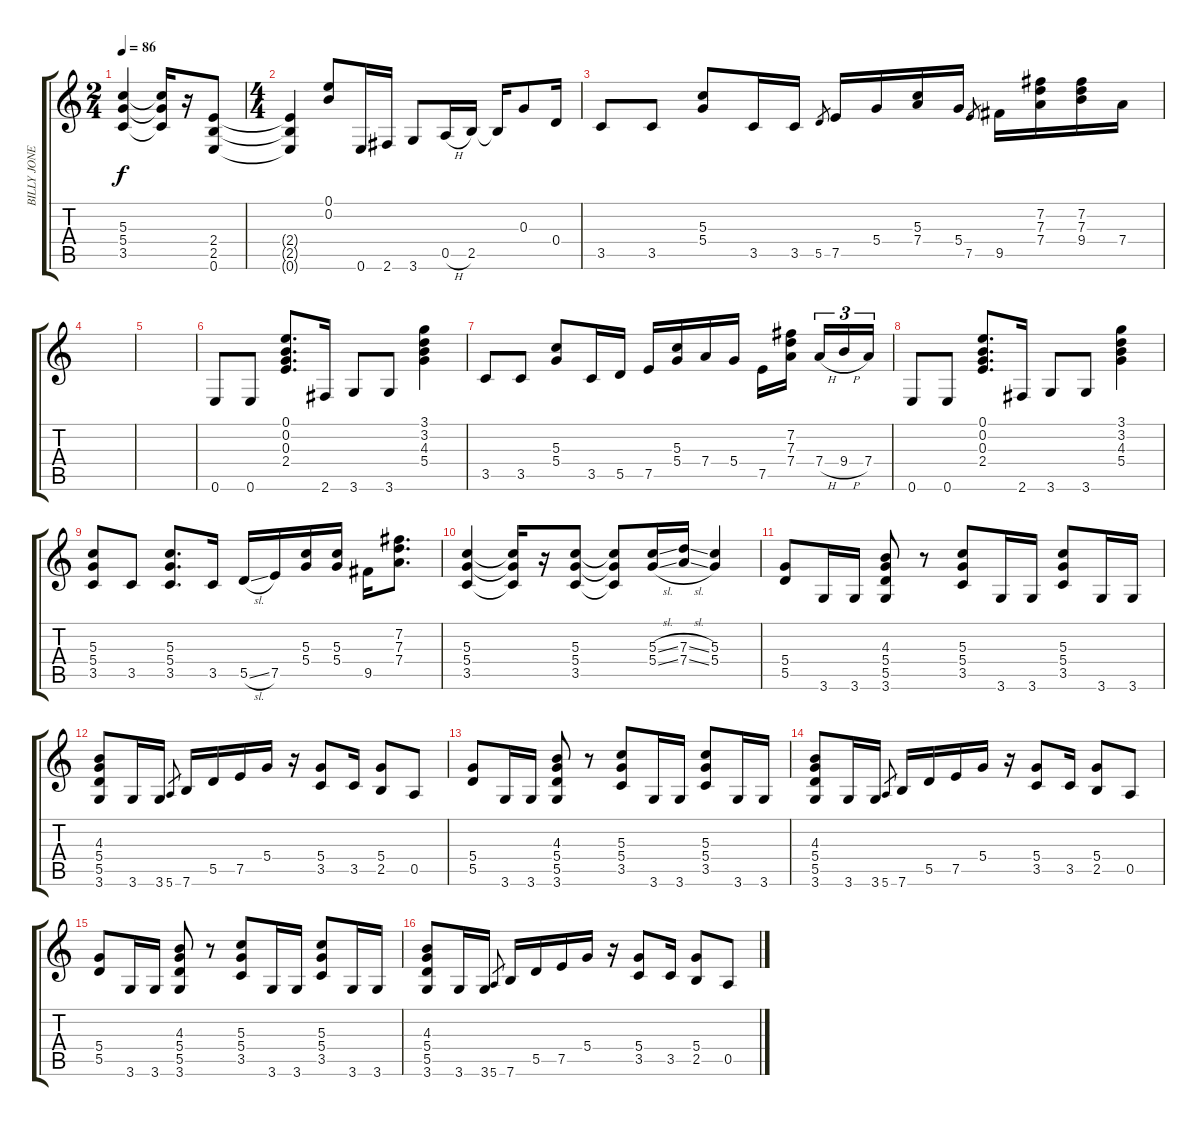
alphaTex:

\track ("BILLY JONES" "BILLY JONE") {instrument electricguitarclean}
\staff {score tabs}
\tuning (E4 B3 G3 D3 A2 E2) {hide}
\ts (2 4)
\tempo 86
\clef g2
\ks c
(5.3 5.4 3.5).4{dy f} (5.3{t} 5.4{t} 3.5{t}).16 r.16 (2.4 2.5 0.6).8 |
\ts (4 4)
(2.4{t} 2.5{t} 0.6{t}).4 (0.1 0.2).8 0.6.16 2.6.16 3.6.8 0.5{h}.16 2.5.16 2.5{t}.16 0.3.8 0.4.16 |
3.5.8 3.5.8 (5.3 5.4).8 3.5.16 3.5.16 5.5.8{gr} 7.5.16 5.4.16 (5.3 7.4).16 5.4.16 7.5.8{gr} 9.5.16 (7.2 7.3 7.4).16 (7.2 7.3 9.4).16 7.4.16 |
|
|
0.6.8 0.6.8 (0.1 0.2 0.3 2.4).8{d} 2.6.16 3.6.8 3.6.8 (3.1 3.2 4.3 5.4).4 |
3.5.8 3.5.8 (5.3 5.4).8 3.5.16 5.5.16 7.5.16 (5.3 5.4).16 7.4.16 5.4.16 7.5.16 (7.2 7.3 7.4).16{beam splitsecondary} 7.4{h}.16{tu (3 2)} 9.4{h}.16{tu (3 2)} 7.4.16{tu (3 2)} |
0.6.8 0.6.8 (0.1 0.2 0.3 2.4).8{d} 2.6.16 3.6.8 3.6.8 (3.1 3.2 4.3 5.4).4 |
(5.3 5.4 3.5).8 3.5.8 (5.3 5.4 3.5).8{d} 3.5.16 5.5{sl}.16 7.5.16 (5.3 5.4).16 (5.3 5.4).16 9.5.16 (7.2 7.3 7.4).8{d} |
(5.3 5.4 3.5).4 (5.3{t} 5.4{t} 3.5{t}).16 r.16 (5.3 5.4 3.5).8 (5.3{t} 5.4{t} 3.5{t}).8 (5.3{sl} 5.4{sl}).16 (7.3{sl} 7.4{sl}).16 (5.3 5.4).4 |
(5.4 5.5).8 3.6.16 3.6.16 (4.3 5.4 5.5 3.6).8 r.8 (5.3 5.4 3.5).8 3.6.16 3.6.16 (5.3 5.4 3.5).8 3.6.16 3.6.16 |
(4.3 5.4 5.5 3.6).8 3.6.16 3.6.16 5.6.8{gr} 7.6.16 5.5.16 7.5.16 5.4.16 r.16 (5.4 3.5).8 3.5.16 (5.4 2.5).8 0.5.8 |
(5.4 5.5).8 3.6.16 3.6.16 (4.3 5.4 5.5 3.6).8 r.8 (5.3 5.4 3.5).8 3.6.16 3.6.16 (5.3 5.4 3.5).8 3.6.16 3.6.16 |
(4.3 5.4 5.5 3.6).8 3.6.16 3.6.16 5.6.8{gr} 7.6.16 5.5.16 7.5.16 5.4.16 r.16 (5.4 3.5).8 3.5.16 (5.4 2.5).8 0.5.8 |
(5.4 5.5).8 3.6.16 3.6.16 (4.3 5.4 5.5 3.6).8 r.8 (5.3 5.4 3.5).8 3.6.16 3.6.16 (5.3 5.4 3.5).8 3.6.16 3.6.16 |
(4.3 5.4 5.5 3.6).8 3.6.16 3.6.16 5.6.8{gr} 7.6.16 5.5.16 7.5.16 5.4.16 r.16 (5.4 3.5).8 3.5.16 (5.4 2.5).8 0.5.8
